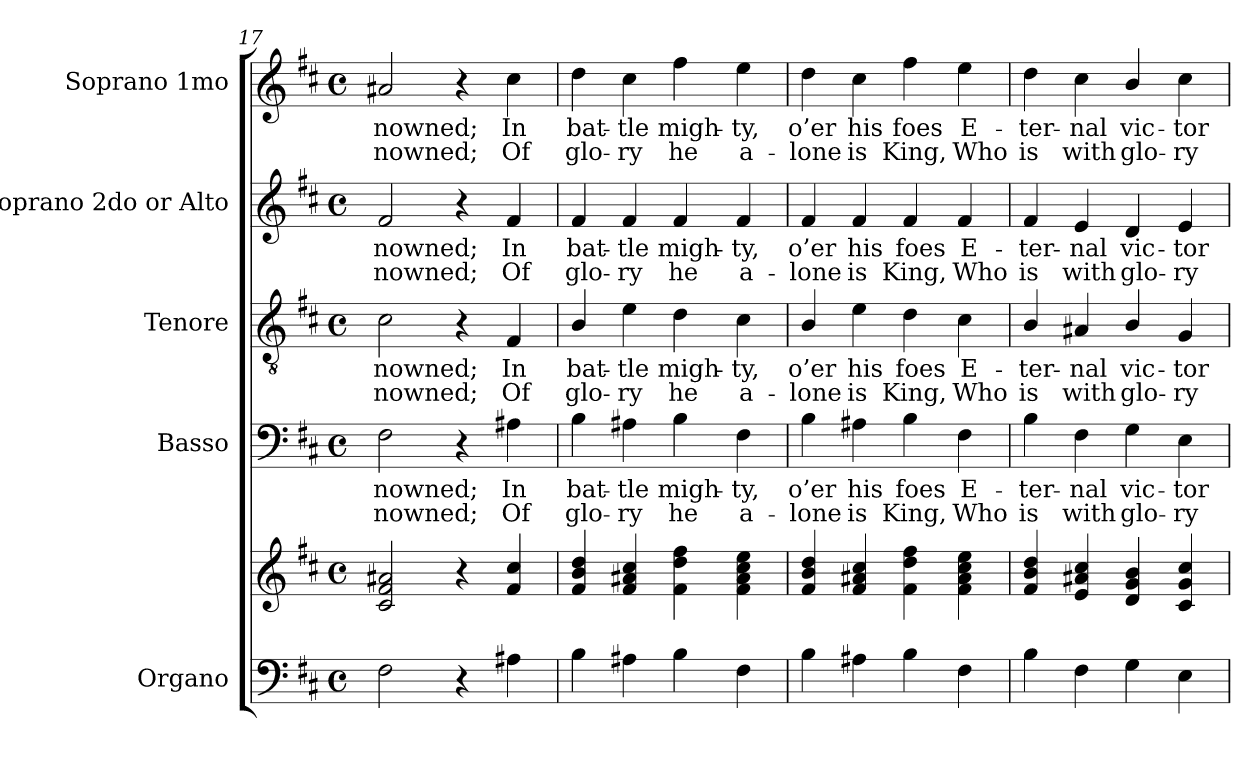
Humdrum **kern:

**kern	**kern	**kern	**text	**text	**kern	**text	**text	**kern	**text	**text	**kern	**text	**text
*part5	*part5	*part4	*part4	*part4	*part3	*part3	*part3	*part2	*part2	*part2	*part1	*part1	*part1
*staff6	*staff5	*staff4	*staff4	*staff4	*staff3	*staff3	*staff3	*staff2	*staff2	*staff2	*staff1	*staff1	*staff1
*I"Organo	*	*I"Basso	*	*	*I"Tenore	*	*	*I"Soprano 2do or Alto	*	*	*I"Soprano 1mo	*	*
*I'Org.	*	*I'B.	*	*	*I'T.	*	*	*I'A.	*	*	*I'S.	*	*
!!LO:PB:g=z
*clefF4	*clefG2	*clefF4	*	*	*clefGv2	*	*	*clefG2	*	*	*clefG2	*	*
*	*	*	*	*	*ITrd7c12	*	*	*	*	*	*	*	*
*k[f#c#]	*k[f#c#]	*k[f#c#]	*	*	*k[f#c#]	*	*	*k[f#c#]	*	*	*k[f#c#]	*	*
*D:	*D:	*D:	*	*	*D:	*	*	*D:	*	*	*D:	*	*
*M4/4	*M4/4	*M4/4	*	*	*M4/4	*	*	*M4/4	*	*	*M4/4	*	*
*met(c)	*met(c)	*met(c)	*	*	*met(c)	*	*	*met(c)	*	*	*met(c)	*	*
=17	=17	=17	=17	=17	=17	=17	=17	=17	=17	=17	=17	=17	=17
!	!	!	!LO:LY:b:color=#000000	!LO:LY:b:color=#000000	!	!	!	!	!	!	!	!	!
!	!	!	!	!	!	!LO:LY:b:color=#000000	!LO:LY:b:color=#000000	!	!	!	!	!	!
!	!	!	!	!	!	!	!	!	!LO:LY:b:color=#000000	!LO:LY:b:color=#000000	!	!	!
!	!	!	!	!	!	!	!	!	!	!	!	!LO:LY:b:color=#000000	!LO:LY:b:color=#000000
2F#i\	2c#i/ 2f#i 2a#Xi	2F#i\	-nowned;	-nowned;	2C#i\	-nowned;	-nowned;	2f#i/	-nowned;	-nowned;	2a#Xi/	-nowned;	-nowned;
4r	4r	4r	.	.	4r	.	.	4r	.	.	4r	.	.
!	!	!	!LO:LY:b:color=#000000	!LO:LY:b:color=#000000	!	!	!	!	!	!	!	!	!
!	!	!	!	!	!	!LO:LY:b:color=#000000	!LO:LY:b:color=#000000	!	!	!	!	!	!
!	!	!	!	!	!	!	!	!	!LO:LY:b:color=#000000	!LO:LY:b:color=#000000	!	!	!
!	!	!	!	!	!	!	!	!	!	!	!	!LO:LY:b:color=#000000	!LO:LY:b:color=#000000
4A#Xi\	4f#i/ 4cc#i	4A#Xi\	In	Of	4FF#i/	In	Of	4f#i/	In	Of	4cc#i\	In	Of
=18	=18	=18	=18	=18	=18	=18	=18	=18	=18	=18	=18	=18	=18
!	!	!	!LO:LY:b:color=#000000	!LO:LY:b:color=#000000	!	!	!	!	!	!	!	!	!
!	!	!	!	!	!	!LO:LY:b:color=#000000	!LO:LY:b:color=#000000	!	!	!	!	!	!
!	!	!	!	!	!	!	!	!	!LO:LY:b:color=#000000	!LO:LY:b:color=#000000	!	!	!
!	!	!	!	!	!	!	!	!	!	!	!	!LO:LY:b:color=#000000	!LO:LY:b:color=#000000
4Bi\	4f#i/ 4bi 4ddi	4Bi\	bat-	glo-	4BBi/	bat-	glo-	4f#i/	bat-	glo-	4ddi\	bat-	glo-
!	!	!	!LO:LY:b:color=#000000	!LO:LY:b:color=#000000	!	!	!	!	!	!	!	!	!
!	!	!	!	!	!	!LO:LY:b:color=#000000	!LO:LY:b:color=#000000	!	!	!	!	!	!
!	!	!	!	!	!	!	!	!	!LO:LY:b:color=#000000	!LO:LY:b:color=#000000	!	!	!
!	!	!	!	!	!	!	!	!	!	!	!	!LO:LY:b:color=#000000	!LO:LY:b:color=#000000
4A#Xi\	4f#i/ 4a#Xi 4cc#i	4A#Xi\	-tle	-ry	4Ei\	-tle	-ry	4f#i/	-tle	-ry	4cc#i\	-tle	-ry
!	!	!	!LO:LY:b:color=#000000	!LO:LY:b:color=#000000	!	!	!	!	!	!	!	!	!
!	!	!	!	!	!	!LO:LY:b:color=#000000	!LO:LY:b:color=#000000	!	!	!	!	!	!
!	!	!	!	!	!	!	!	!	!LO:LY:b:color=#000000	!LO:LY:b:color=#000000	!	!	!
!	!	!	!	!	!	!	!	!	!	!	!	!LO:LY:b:color=#000000	!LO:LY:b:color=#000000
4Bi\	4f#i\ 4ddi 4ff#i	4Bi\	migh-	he	4Di\	migh-	he	4f#i/	migh-	he	4ff#i\	migh-	he
!	!	!	!LO:LY:b:color=#000000	!LO:LY:b:color=#000000	!	!	!	!	!	!	!	!	!
!	!	!	!	!	!	!LO:LY:b:color=#000000	!LO:LY:b:color=#000000	!	!	!	!	!	!
!	!	!	!	!	!	!	!	!	!LO:LY:b:color=#000000	!LO:LY:b:color=#000000	!	!	!
!	!	!	!	!	!	!	!	!	!	!	!	!LO:LY:b:color=#000000	!LO:LY:b:color=#000000
4F#i\	4f#i\ 4a#i 4cc#i 4eei	4F#i\	-ty,	a-	4C#i\	-ty,	a-	4f#i/	-ty,	a-	4eei\	-ty,	a-
=19	=19	=19	=19	=19	=19	=19	=19	=19	=19	=19	=19	=19	=19
!	!	!	!LO:LY:b:color=#000000	!LO:LY:b:color=#000000	!	!	!	!	!	!	!	!	!
!	!	!	!	!	!	!LO:LY:b:color=#000000	!LO:LY:b:color=#000000	!	!	!	!	!	!
!	!	!	!	!	!	!	!	!	!LO:LY:b:color=#000000	!LO:LY:b:color=#000000	!	!	!
!	!	!	!	!	!	!	!	!	!	!	!	!LO:LY:b:color=#000000	!LO:LY:b:color=#000000
4Bi\	4f#i/ 4bi 4ddi	4Bi\	o’er	-lone	4BBi/	o’er	-lone	4f#i/	o’er	-lone	4ddi\	o’er	-lone
!	!	!	!LO:LY:b:color=#000000	!LO:LY:b:color=#000000	!	!	!	!	!	!	!	!	!
!	!	!	!	!	!	!LO:LY:b:color=#000000	!LO:LY:b:color=#000000	!	!	!	!	!	!
!	!	!	!	!	!	!	!	!	!LO:LY:b:color=#000000	!LO:LY:b:color=#000000	!	!	!
!	!	!	!	!	!	!	!	!	!	!	!	!LO:LY:b:color=#000000	!LO:LY:b:color=#000000
4A#Xi\	4f#i/ 4a#Xi 4cc#i	4A#Xi\	his	is	4Ei\	his	is	4f#i/	his	is	4cc#i\	his	is
!	!	!	!LO:LY:b:color=#000000	!LO:LY:b:color=#000000	!	!	!	!	!	!	!	!	!
!	!	!	!	!	!	!LO:LY:b:color=#000000	!LO:LY:b:color=#000000	!	!	!	!	!	!
!	!	!	!	!	!	!	!	!	!LO:LY:b:color=#000000	!LO:LY:b:color=#000000	!	!	!
!	!	!	!	!	!	!	!	!	!	!	!	!LO:LY:b:color=#000000	!LO:LY:b:color=#000000
4Bi\	4f#i\ 4ddi 4ff#i	4Bi\	foes	King,	4Di\	foes	King,	4f#i/	foes	King,	4ff#i\	foes	King,
!	!	!	!LO:LY:b:color=#000000	!LO:LY:b:color=#000000	!	!	!	!	!	!	!	!	!
!	!	!	!	!	!	!LO:LY:b:color=#000000	!LO:LY:b:color=#000000	!	!	!	!	!	!
!	!	!	!	!	!	!	!	!	!LO:LY:b:color=#000000	!LO:LY:b:color=#000000	!	!	!
!	!	!	!	!	!	!	!	!	!	!	!	!LO:LY:b:color=#000000	!LO:LY:b:color=#000000
4F#i\	4f#i\ 4a#i 4cc#i 4eei	4F#i\	E-	Who	4C#i\	E-	Who	4f#i/	E-	Who	4eei\	E-	Who
=20	=20	=20	=20	=20	=20	=20	=20	=20	=20	=20	=20	=20	=20
!	!	!	!LO:LY:b:color=#000000	!LO:LY:b:color=#000000	!	!	!	!	!	!	!	!	!
!	!	!	!	!	!	!LO:LY:b:color=#000000	!LO:LY:b:color=#000000	!	!	!	!	!	!
!	!	!	!	!	!	!	!	!	!LO:LY:b:color=#000000	!LO:LY:b:color=#000000	!	!	!
!	!	!	!	!	!	!	!	!	!	!	!	!LO:LY:b:color=#000000	!LO:LY:b:color=#000000
4Bi\	4f#i/ 4bi 4ddi	4Bi\	-ter-	is	4BBi/	-ter-	is	4f#i/	-ter-	is	4ddi\	-ter-	is
!	!	!	!LO:LY:b:color=#000000	!LO:LY:b:color=#000000	!	!	!	!	!	!	!	!	!
!	!	!	!	!	!	!LO:LY:b:color=#000000	!LO:LY:b:color=#000000	!	!	!	!	!	!
!	!	!	!	!	!	!	!	!	!LO:LY:b:color=#000000	!LO:LY:b:color=#000000	!	!	!
!	!	!	!	!	!	!	!	!	!	!	!	!LO:LY:b:color=#000000	!LO:LY:b:color=#000000
4F#i\	4ei/ 4a#Xi 4cc#i	4F#i\	-nal	with	4AA#Xi/	-nal	with	4ei/	-nal	with	4cc#i\	-nal	with
!	!	!	!LO:LY:b:color=#000000	!LO:LY:b:color=#000000	!	!	!	!	!	!	!	!	!
!	!	!	!	!	!	!LO:LY:b:color=#000000	!LO:LY:b:color=#000000	!	!	!	!	!	!
!	!	!	!	!	!	!	!	!	!LO:LY:b:color=#000000	!LO:LY:b:color=#000000	!	!	!
!	!	!	!	!	!	!	!	!	!	!	!	!LO:LY:b:color=#000000	!LO:LY:b:color=#000000
4Gi\	4di/ 4gi 4bi	4Gi\	vic-	glo-	4BBi/	vic-	glo-	4di/	vic-	glo-	4bi/	vic-	glo-
!	!	!	!LO:LY:b:color=#000000	!LO:LY:b:color=#000000	!	!	!	!	!	!	!	!	!
!	!	!	!	!	!	!LO:LY:b:color=#000000	!LO:LY:b:color=#000000	!	!	!	!	!	!
!	!	!	!	!	!	!	!	!	!LO:LY:b:color=#000000	!LO:LY:b:color=#000000	!	!	!
!	!	!	!	!	!	!	!	!	!	!	!	!LO:LY:b:color=#000000	!LO:LY:b:color=#000000
4Ei\	4c#i/ 4gi 4cc#i	4Ei\	-tor	-ry	4GGi/	-tor	-ry	4ei/	-tor	-ry	4cc#i\	-tor	-ry
=	=	=	=	=	=	=	=	=	=	=	=	=	=
*-	*-	*-	*-	*-	*-	*-	*-	*-	*-	*-	*-	*-	*-
